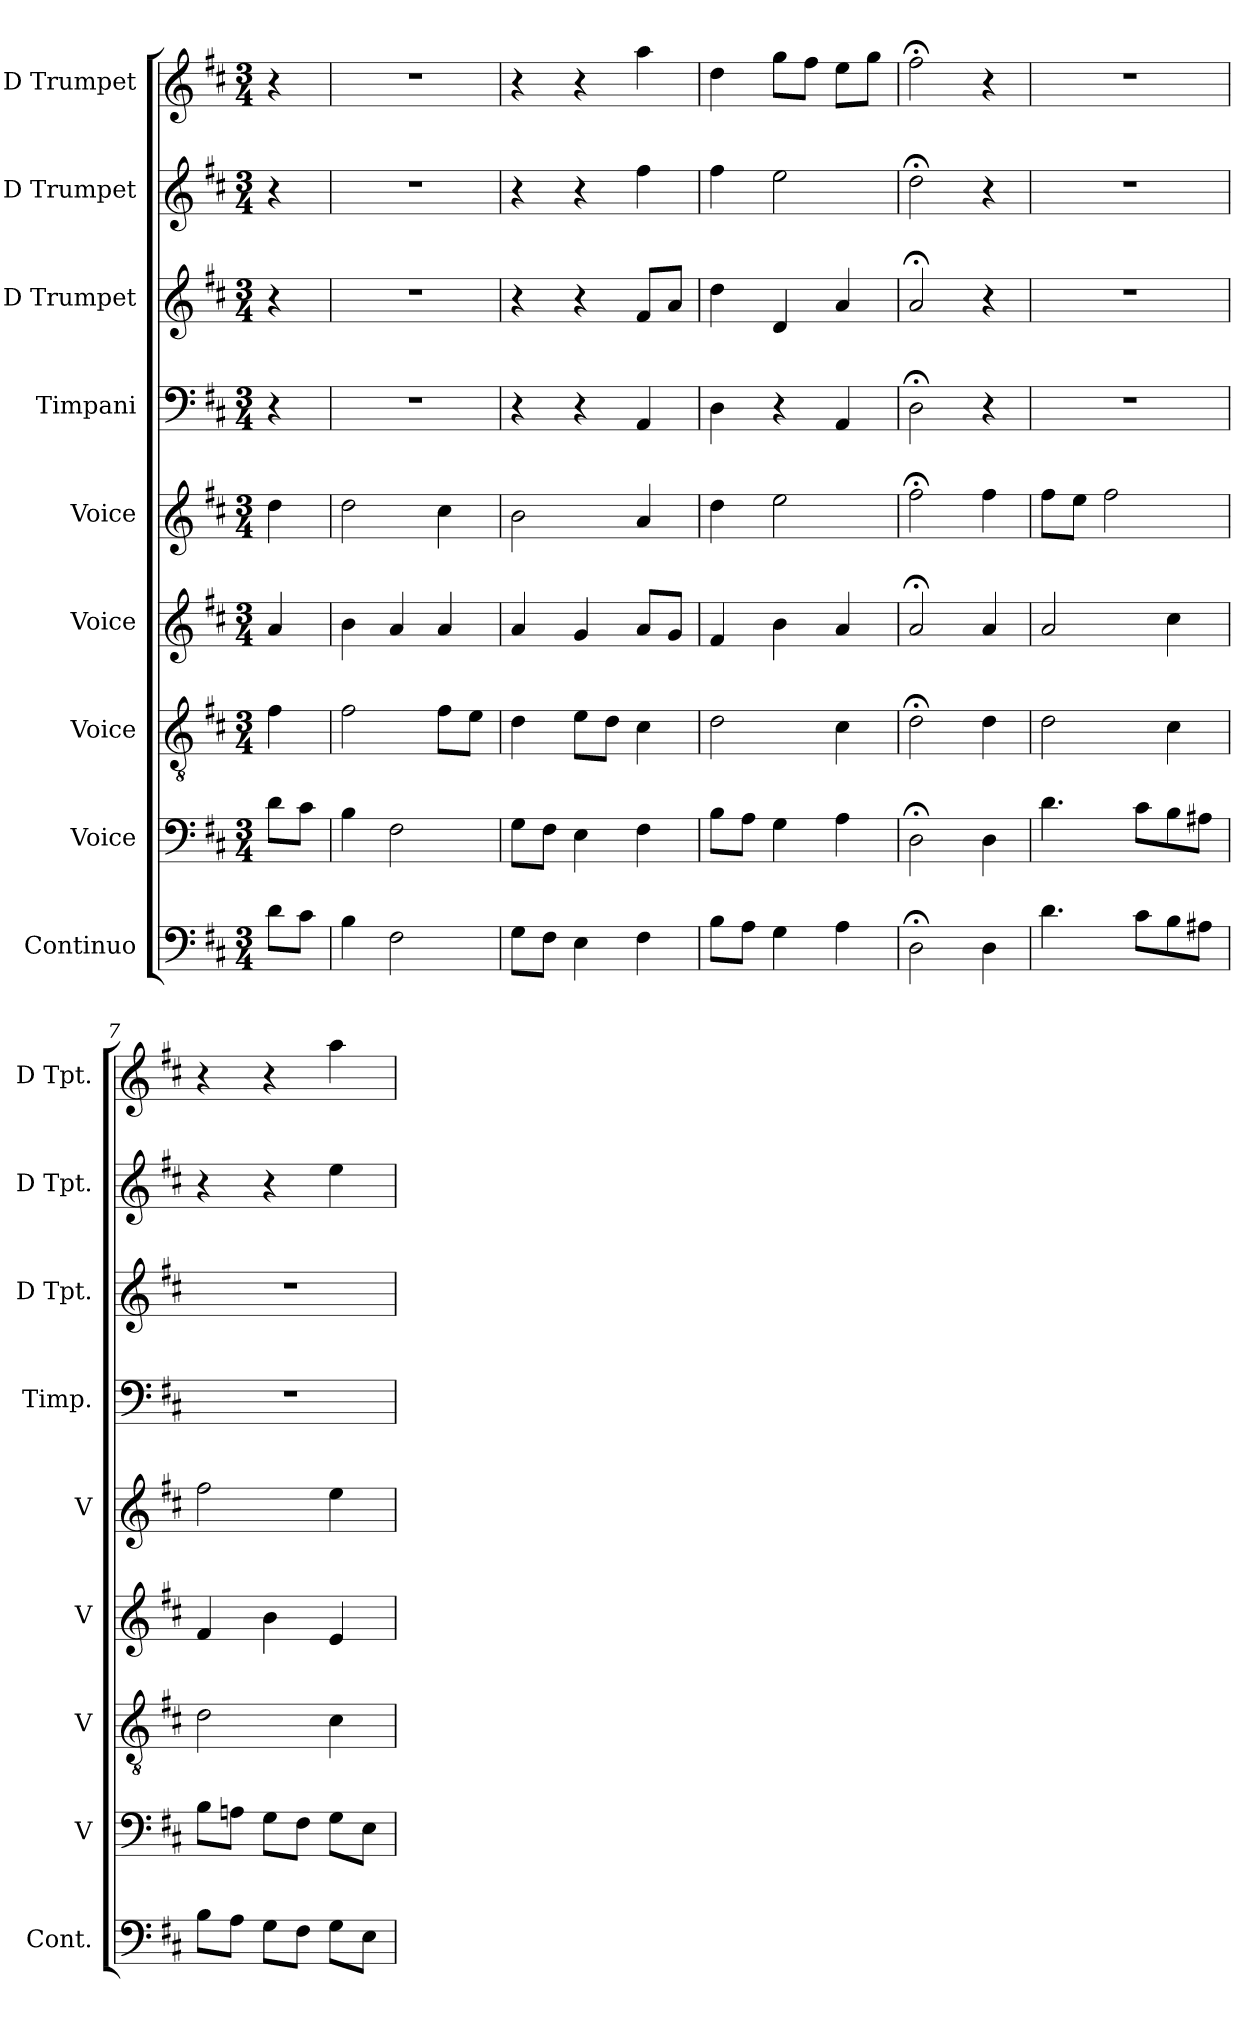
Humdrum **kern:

**kern	**kern	**kern	**kern	**kern	**kern	**kern	**kern	**kern
*part9	*part8	*part7	*part6	*part5	*part4	*part3	*part2	*part1
*staff9	*staff8	*staff7	*staff6	*staff5	*staff4	*staff3	*staff2	*staff1
*I"Continuo	*I"Voice	*I"Voice	*I"Voice	*I"Voice	*I"Timpani	*I"D Trumpet	*I"D Trumpet	*I"D Trumpet
*I'Cont.	*I'V	*I'V	*I'V	*I'V	*I'Timp.	*I'D Tpt.	*I'D Tpt.	*I'D Tpt.
*clefF4	*clefF4	*clefGv2	*clefG2	*clefG2	*clefF4	*clefG2	*clefG2	*clefG2
*k[f#c#]	*k[f#c#]	*k[f#c#]	*k[f#c#]	*k[f#c#]	*k[f#c#]	*k[f#c#]	*k[f#c#]	*k[f#c#]
*M3/4	*M3/4	*M3/4	*M3/4	*M3/4	*M3/4	*M3/4	*M3/4	*M3/4
=	=	=	=	=	=	=	=	=
8dL	8dL	4f#	4a	4dd	4r	4r	4r	4r
8c#J	8c#J	.	.	.	.	.	.	.
=2	=2	=2	=2	=2	=2	=2	=2	=2
4B	4B	2f#	4b	2dd	2.r	2.r	2.r	2.r
2F#	2F#	.	4a	.	.	.	.	.
.	.	8f#L	4a	4cc#	.	.	.	.
.	.	8eJ	.	.	.	.	.	.
=3	=3	=3	=3	=3	=3	=3	=3	=3
8GL	8GL	4d	4a	2b	4r	4r	4r	4r
8F#J	8F#J	.	.	.	.	.	.	.
4E	4E	8eL	4g	.	4r	4r	4r	4r
.	.	8dJ	.	.	.	.	.	.
4F#	4F#	4c#	8aL	4a	4AA	8f#L	4ff#	4aa
.	.	.	8gJ	.	.	8aJ	.	.
=4	=4	=4	=4	=4	=4	=4	=4	=4
8BL	8BL	2d	4f#	4dd	4D	4dd	4ff#	4dd
8AJ	8AJ	.	.	.	.	.	.	.
4G	4G	.	4b	2ee	4r	4d	2ee	8ggL
.	.	.	.	.	.	.	.	8ff#J
4A	4A	4c#	4a	.	4AA	4a	.	8eeL
.	.	.	.	.	.	.	.	8ggJ
=5	=5	=5	=5	=5	=5	=5	=5	=5
2D;<	2D;<	2d;<	2a;<	2ff#;<	2D;<	2a;<	2dd;<	2ff#;<
4D	4D	4d	4a	4ff#	4r	4r	4r	4r
=6	=6	=6	=6	=6	=6	=6	=6	=6
4.d	4.d	2d	2a	8ff#L	2.r	2.r	2.r	2.r
.	.	.	.	8eeJ	.	.	.	.
.	.	.	.	2ff#	.	.	.	.
8c#L	8c#L	.	.	.	.	.	.	.
8B	8B	4c#	4cc#	.	.	.	.	.
8A#XJ	8A#XJ	.	.	.	.	.	.	.
=7	=7	=7	=7	=7	=7	=7	=7	=7
8BL	8BL	2d	4f#	2ff#	2.r	2.r	4r	4r
8AJ	8AnJ	.	.	.	.	.	.	.
8GL	8GL	.	4b	.	.	.	4r	4r
8F#J	8F#J	.	.	.	.	.	.	.
8GL	8GL	4c#	4e	4ee	.	.	4ee	4aa
8EJ	8EJ	.	.	.	.	.	.	.
=	=	=	=	=	=	=	=	=
*-	*-	*-	*-	*-	*-	*-	*-	*-
